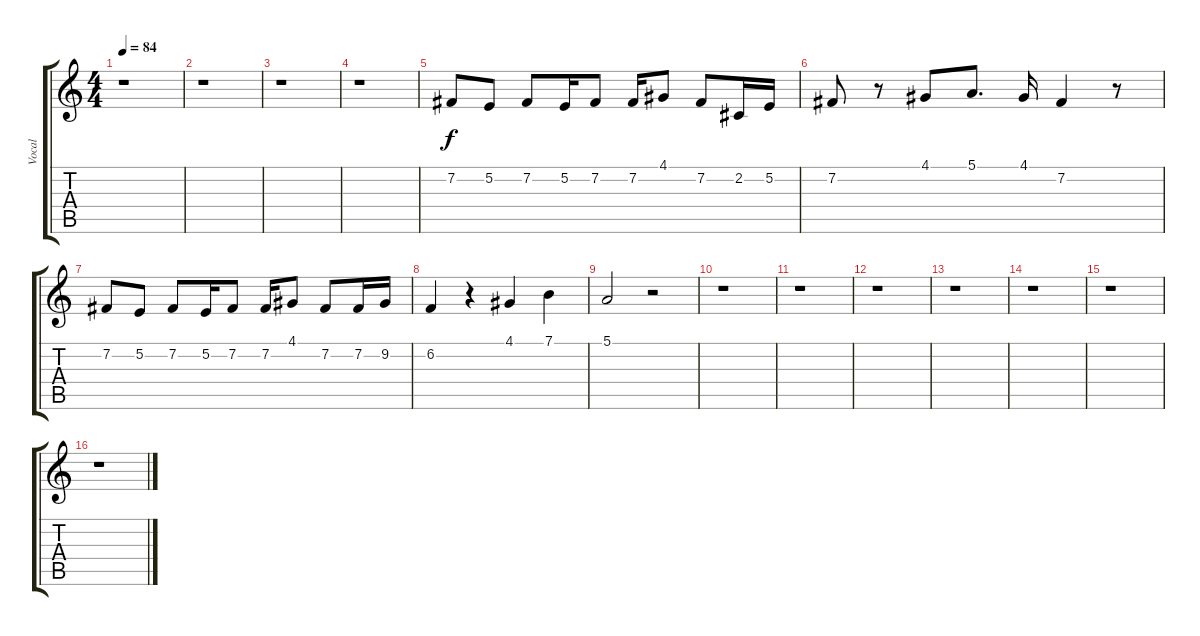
\track ("Vocal" "Vocal") {instrument fx4atmosphere}
\staff {score tabs}
\tuning (E4 B3 G3 D3 A2 E2) {hide}
\ts (4 4)
\tempo 84
\clef g2
\ks c
r.1{dy f} |
r.1 |
r.1 |
r.1 |
7.2.8 5.2.8 7.2.8 5.2.16 7.2.8 7.2.16 4.1.8 7.2.8 2.2.16 5.2.16 |
7.2.8 r.8 4.1.8 5.1.8{d} 4.1.16 7.2.4 r.8 |
7.2.8 5.2.8 7.2.8 5.2.16 7.2.8 7.2.16 4.1.8 7.2.8 7.2.16 9.2.16 |
6.2.4 r.4 4.1.4 7.1.4 |
5.1.2 r.2 |
r.1 |
r.1 |
r.1 |
r.1 |
r.1 |
r.1 |
r.1
